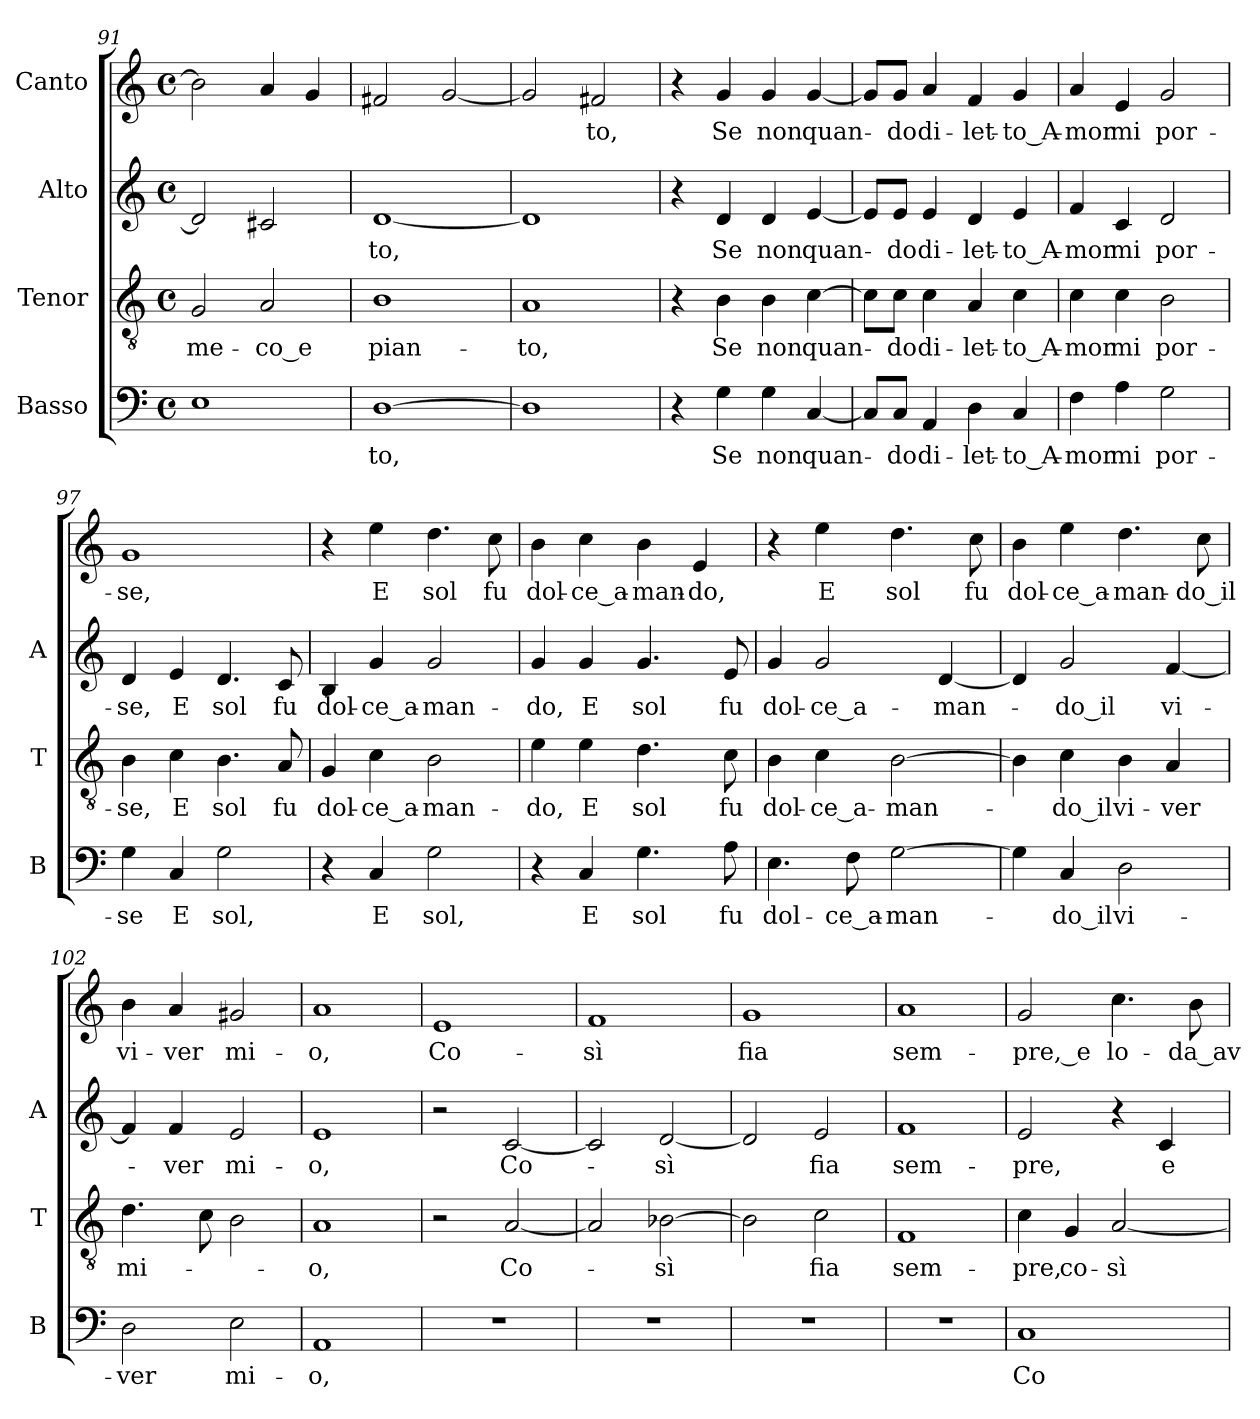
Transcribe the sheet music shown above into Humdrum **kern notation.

**kern	**text	**kern	**text	**kern	**text	**kern	**text
*part4	*part4	*part3	*part3	*part2	*part2	*part1	*part1
*staff4	*staff4	*staff3	*staff3	*staff2	*staff2	*staff1	*staff1
*I"Basso	*	*I"Tenor	*	*I"Alto	*	*I"Canto	*
*I'B	*	*I'T	*	*I'A	*	*	*
*clefF4	*	*clefGv2	*	*clefG2	*	*clefG2	*
*k[]	*	*k[]	*	*k[]	*	*k[]	*
*C:	*	*C:	*	*C:	*	*C:	*
*M4/4	*	*M4/4	*	*M4/4	*	*M4/4	*
*met(c)	*	*met(c)	*	*met(c)	*	*met(c)	*
=91	=91	=91	=91	=91	=91	=91	=91
1E	.	2G	me-	2d]	.	2b]	.
.	.	2A	-co_e	2c#X	.	4a	.
.	.	.	.	.	.	4g	.
=92	=92	=92	=92	=92	=92	=92	=92
[1D	-to,	1B	pian-	[1d	-to,	2f#X	.
.	.	.	.	.	.	[2g	.
=93	=93	=93	=93	=93	=93	=93	=93
1D]	.	1A	-to,	1d]	.	2g]	.
.	.	.	.	.	.	2f#X	-to,
=94	=94	=94	=94	=94	=94	=94	=94
4r	.	4r	.	4r	.	4r	.
4G	-Se	4B	-Se	4d	-Se	4g	-Se
4G	-non	4B	-non	4d	-non	4g	-non
[4C	quan-	[4c	quan-	[4e	quan-	[4g	quan-
=95	=95	=95	=95	=95	=95	=95	=95
8C/L]	.	8c\L]	.	8e/L]	.	8g/L]	.
8C/J	-do	8c\J	-do	8e/J	-do	8g/J	-do
4AA	di-	4c	di-	4e	di-	4a	di-
4D	let-	4A	let-	4d	let-	4f	let-
4C	to_A-	4c	to_A-	4e	to_A-	4g	to_A-
=96	=96	=96	=96	=96	=96	=96	=96
4F	-mor	4c	-mor	4f	-mor	4a	-mor
4A	-mi	4c	-mi	4c	-mi	4e	-mi
2G	por-	2B	por-	2d	por-	2g	por-
=97	=97	=97	=97	=97	=97	=97	=97
4G	-se	4B	-se,	4d	-se,	1g	-se,
4C	-E	4c	-E	4e	-E	.	.
2G	-sol,	4.B	-sol	4.d	-sol	.	.
.	.	8A	-fu	8c	-fu	.	.
=98	=98	=98	=98	=98	=98	=98	=98
4r	.	4G	dol-	4B	dol-	4r	.
4C	-E	4c	ce_a-	4g	ce_a-	4ee	-E
2G	-sol,	2B	man-	2g	man-	4.dd	-sol
.	.	.	.	.	.	8cc	-fu
=99	=99	=99	=99	=99	=99	=99	=99
4r	.	4e	-do,	4g	-do,	4b	dol-
4C	-E	4e	-E	4g	-E	4cc	ce_a-
4.G	-sol	4.d	-sol	4.g	-sol	4b	man-
.	.	.	.	.	.	4e	-do,
8A	-fu	8c	-fu	8e	-fu	.	.
!!LO:PB:g=z
=100	=100	=100	=100	=100	=100	=100	=100
4.E	dol-	4B	dol-	4g	dol-	4r	.
.	.	4c	ce_a-	2g	ce_a-	4ee	-E
8F	ce_a-	.	.	.	.	.	.
[2G	man-	[2B	man-	.	.	4.dd	-sol
.	.	.	.	[4d	man-	.	.
.	.	.	.	.	.	8cc	-fu
=101	=101	=101	=101	=101	=101	=101	=101
4G]	.	4B]	.	4d]	.	4b	dol-
4C	-do_il	4c	-do_il	2g	-do_il	4ee	ce_a-
2D	vi-	4B	vi-	.	.	4.dd	man-
.	.	4A	-ver	[4f	vi-	.	.
.	.	.	.	.	.	8cc	-do_il
=102	=102	=102	=102	=102	=102	=102	=102
2D	-ver	4.d	mi-	4f]	.	4b	vi-
.	.	.	.	4f	-ver	4a	-ver
.	.	8c	.	.	.	.	.
2E	mi-	2B	.	2e	mi-	2g#X	mi-
=103	=103	=103	=103	=103	=103	=103	=103
1AA	-o,	1A	-o,	1e	-o,	1a	-o,
=104	=104	=104	=104	=104	=104	=104	=104
1r	.	2r	.	2r	.	1e	Co-
.	.	[2A	Co-	[2c	Co-	.	.
=105	=105	=105	=105	=105	=105	=105	=105
1r	.	2A]	.	2c]	.	1f	-sì
.	.	[2B-X	-sì	[2d	-sì	.	.
=106	=106	=106	=106	=106	=106	=106	=106
1r	.	2B-]	.	2d]	.	1g	-fia
.	.	2c	-fia	2e	-fia	.	.
=107	=107	=107	=107	=107	=107	=107	=107
1r	.	1F	sem-	1f	sem-	1a	sem-
=108	=108	=108	=108	=108	=108	=108	=108
1C	Co-	4c	-pre,	2e	-pre,	2g	-pre,_e
.	.	4G	co-	.	.	.	.
.	.	[2A	-sì	4r	.	4.cc	lo-
.	.	.	.	4c	-e	.	.
.	.	.	.	.	.	8b	da_av-
=	=	=	=	=	=	=	=
*-	*-	*-	*-	*-	*-	*-	*-
